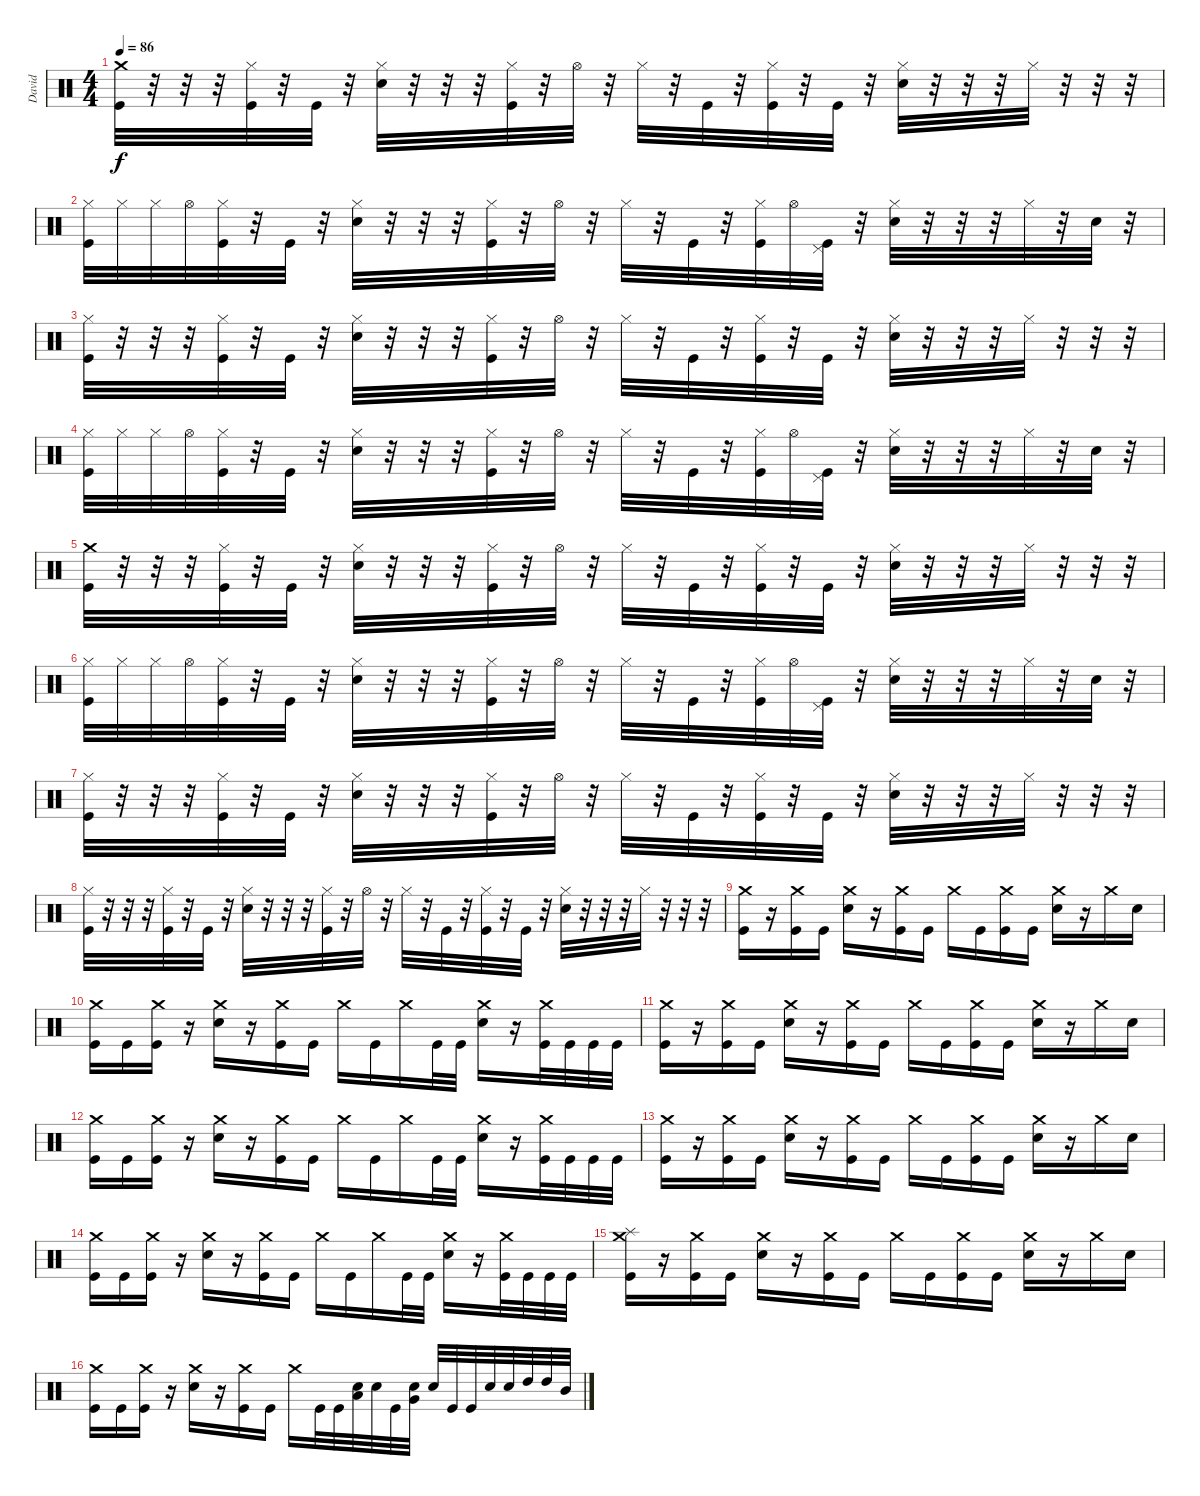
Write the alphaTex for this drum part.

\track ("David" "David") {instrument percussion}
\staff {score}
\articulation defaults
\ts (4 4)
\tempo 86
\clef neutral
\ks c
("Crash medium (hit)" "Kick (hit)").32{dy f} r.32 r.32 r.32 ("Hi-Hat (closed)" "Kick (hit)").32 r.32 "Kick (hit)".32 r.32 ("Hi-Hat (closed)" "Electric Snare (hit)").32 r.32 r.32 r.32 ("Hi-Hat (closed)" "Kick (hit)").32 r.32 "Hi-Hat (open)".32 r.32 "Hi-Hat (closed)".32 r.32 "Kick (hit)".32 r.32 ("Hi-Hat (closed)" "Kick (hit)").32 r.32 "Kick (hit)".32 r.32 ("Hi-Hat (closed)" "Electric Snare (hit)").32 r.32 r.32 r.32 "Hi-Hat (closed)".32 r.32 r.32 r.32 |
("Hi-Hat (closed)" "Kick (hit)").32 "Hi-Hat (closed)".32 "Hi-Hat (closed)".32 "Hi-Hat (open)".32 ("Hi-Hat (closed)" "Kick (hit)").32 r.32 "Kick (hit)".32 r.32 ("Hi-Hat (closed)" "Electric Snare (hit)").32 r.32 r.32 r.32 ("Hi-Hat (closed)" "Kick (hit)").32 r.32 "Hi-Hat (open)".32 r.32 "Hi-Hat (closed)".32 r.32 "Kick (hit)".32 r.32 ("Hi-Hat (closed)" "Kick (hit)").32 "Hi-Hat (open)".32 ("Pedal Hi-Hat (hit)" "Kick (hit)").32 r.32 ("Hi-Hat (closed)" "Electric Snare (hit)").32 r.32 r.32 r.32 "Hi-Hat (closed)".32 r.32 "Electric Snare (hit)".32 r.32 |
("Hi-Hat (closed)" "Kick (hit)").32 r.32 r.32 r.32 ("Hi-Hat (closed)" "Kick (hit)").32 r.32 "Kick (hit)".32 r.32 ("Hi-Hat (closed)" "Electric Snare (hit)").32 r.32 r.32 r.32 ("Hi-Hat (closed)" "Kick (hit)").32 r.32 "Hi-Hat (open)".32 r.32 "Hi-Hat (closed)".32 r.32 "Kick (hit)".32 r.32 ("Hi-Hat (closed)" "Kick (hit)").32 r.32 "Kick (hit)".32 r.32 ("Hi-Hat (closed)" "Electric Snare (hit)").32 r.32 r.32 r.32 "Hi-Hat (closed)".32 r.32 r.32 r.32 |
("Hi-Hat (closed)" "Kick (hit)").32 "Hi-Hat (closed)".32 "Hi-Hat (closed)".32 "Hi-Hat (open)".32 ("Hi-Hat (closed)" "Kick (hit)").32 r.32 "Kick (hit)".32 r.32 ("Hi-Hat (closed)" "Electric Snare (hit)").32 r.32 r.32 r.32 ("Hi-Hat (closed)" "Kick (hit)").32 r.32 "Hi-Hat (open)".32 r.32 "Hi-Hat (closed)".32 r.32 "Kick (hit)".32 r.32 ("Hi-Hat (closed)" "Kick (hit)").32 "Hi-Hat (open)".32 ("Pedal Hi-Hat (hit)" "Kick (hit)").32 r.32 ("Hi-Hat (closed)" "Electric Snare (hit)").32 r.32 r.32 r.32 "Hi-Hat (closed)".32 r.32 "Electric Snare (hit)".32 r.32 |
("Crash medium (hit)" "Kick (hit)").32 r.32 r.32 r.32 ("Hi-Hat (closed)" "Kick (hit)").32 r.32 "Kick (hit)".32 r.32 ("Hi-Hat (closed)" "Electric Snare (hit)").32 r.32 r.32 r.32 ("Hi-Hat (closed)" "Kick (hit)").32 r.32 "Hi-Hat (open)".32 r.32 "Hi-Hat (closed)".32 r.32 "Kick (hit)".32 r.32 ("Hi-Hat (closed)" "Kick (hit)").32 r.32 "Kick (hit)".32 r.32 ("Hi-Hat (closed)" "Electric Snare (hit)").32 r.32 r.32 r.32 "Hi-Hat (closed)".32 r.32 r.32 r.32 |
("Hi-Hat (closed)" "Kick (hit)").32 "Hi-Hat (closed)".32 "Hi-Hat (closed)".32 "Hi-Hat (open)".32 ("Hi-Hat (closed)" "Kick (hit)").32 r.32 "Kick (hit)".32 r.32 ("Hi-Hat (closed)" "Electric Snare (hit)").32 r.32 r.32 r.32 ("Hi-Hat (closed)" "Kick (hit)").32 r.32 "Hi-Hat (open)".32 r.32 "Hi-Hat (closed)".32 r.32 "Kick (hit)".32 r.32 ("Hi-Hat (closed)" "Kick (hit)").32 "Hi-Hat (open)".32 ("Pedal Hi-Hat (hit)" "Kick (hit)").32 r.32 ("Hi-Hat (closed)" "Electric Snare (hit)").32 r.32 r.32 r.32 "Hi-Hat (closed)".32 r.32 "Electric Snare (hit)".32 r.32 |
("Hi-Hat (closed)" "Kick (hit)").32 r.32 r.32 r.32 ("Hi-Hat (closed)" "Kick (hit)").32 r.32 "Kick (hit)".32 r.32 ("Hi-Hat (closed)" "Electric Snare (hit)").32 r.32 r.32 r.32 ("Hi-Hat (closed)" "Kick (hit)").32 r.32 "Hi-Hat (open)".32 r.32 "Hi-Hat (closed)".32 r.32 "Kick (hit)".32 r.32 ("Hi-Hat (closed)" "Kick (hit)").32 r.32 "Kick (hit)".32 r.32 ("Hi-Hat (closed)" "Electric Snare (hit)").32 r.32 r.32 r.32 "Hi-Hat (closed)".32 r.32 r.32 r.32 |
("Hi-Hat (closed)" "Kick (hit)").32 r.32 r.32 r.32 ("Hi-Hat (closed)" "Kick (hit)").32 r.32 "Kick (hit)".32 r.32 ("Hi-Hat (closed)" "Electric Snare (hit)").32 r.32 r.32 r.32 ("Hi-Hat (closed)" "Kick (hit)").32 r.32 "Hi-Hat (open)".32 r.32 "Hi-Hat (closed)".32 r.32 "Kick (hit)".32 r.32 ("Hi-Hat (closed)" "Kick (hit)").32 r.32 "Kick (hit)".32 r.32 ("Hi-Hat (closed)" "Electric Snare (hit)").32 r.32 r.32 r.32 "Hi-Hat (closed)".32 r.32 r.32 r.32 |
("Crash medium (hit)" "Kick (hit)").16 r.16 ("Crash medium (hit)" "Kick (hit)").16 "Kick (hit)".16 ("Crash medium (hit)" "Electric Snare (hit)").16 r.16 ("Crash medium (hit)" "Kick (hit)").16 "Kick (hit)".16 "Crash medium (hit)".16 "Kick (hit)".16 ("Crash medium (hit)" "Kick (hit)").16 "Kick (hit)".16 ("Crash medium (hit)" "Electric Snare (hit)").16 r.16 "Crash medium (hit)".16 "Electric Snare (hit)".16 |
("Crash medium (hit)" "Kick (hit)").16 "Kick (hit)".16 ("Crash medium (hit)" "Kick (hit)").16 r.16 ("Crash medium (hit)" "Electric Snare (hit)").16 r.16 ("Crash medium (hit)" "Kick (hit)").16 "Kick (hit)".16 "Crash medium (hit)".16 "Kick (hit)".16 "Crash medium (hit)".16 "Kick (hit)".32 "Kick (hit)".32 ("Crash medium (hit)" "Electric Snare (hit)").16 r.16 ("Crash medium (hit)" "Kick (hit)").32 "Kick (hit)".32 "Kick (hit)".32 "Kick (hit)".32 |
("Crash medium (hit)" "Kick (hit)").16 r.16 ("Crash medium (hit)" "Kick (hit)").16 "Kick (hit)".16 ("Crash medium (hit)" "Electric Snare (hit)").16 r.16 ("Crash medium (hit)" "Kick (hit)").16 "Kick (hit)".16 "Crash medium (hit)".16 "Kick (hit)".16 ("Crash medium (hit)" "Kick (hit)").16 "Kick (hit)".16 ("Crash medium (hit)" "Electric Snare (hit)").16 r.16 "Crash medium (hit)".16 "Electric Snare (hit)".16 |
("Crash medium (hit)" "Kick (hit)").16 "Kick (hit)".16 ("Crash medium (hit)" "Kick (hit)").16 r.16 ("Crash medium (hit)" "Electric Snare (hit)").16 r.16 ("Crash medium (hit)" "Kick (hit)").16 "Kick (hit)".16 "Crash medium (hit)".16 "Kick (hit)".16 "Crash medium (hit)".16 "Kick (hit)".32 "Kick (hit)".32 ("Crash medium (hit)" "Electric Snare (hit)").16 r.16 ("Crash medium (hit)" "Kick (hit)").32 "Kick (hit)".32 "Kick (hit)".32 "Kick (hit)".32 |
("Crash medium (hit)" "Kick (hit)").16 r.16 ("Crash medium (hit)" "Kick (hit)").16 "Kick (hit)".16 ("Crash medium (hit)" "Electric Snare (hit)").16 r.16 ("Crash medium (hit)" "Kick (hit)").16 "Kick (hit)".16 "Crash medium (hit)".16 "Kick (hit)".16 ("Crash medium (hit)" "Kick (hit)").16 "Kick (hit)".16 ("Crash medium (hit)" "Electric Snare (hit)").16 r.16 "Crash medium (hit)".16 "Electric Snare (hit)".16 |
("Crash medium (hit)" "Kick (hit)").16 "Kick (hit)".16 ("Crash medium (hit)" "Kick (hit)").16 r.16 ("Crash medium (hit)" "Electric Snare (hit)").16 r.16 ("Crash medium (hit)" "Kick (hit)").16 "Kick (hit)".16 "Crash medium (hit)".16 "Kick (hit)".16 "Crash medium (hit)".16 "Kick (hit)".32 "Kick (hit)".32 ("Crash medium (hit)" "Electric Snare (hit)").16 r.16 ("Crash medium (hit)" "Kick (hit)").32 "Kick (hit)".32 "Kick (hit)".32 "Kick (hit)".32 |
("Splash (hit)" "Crash medium (hit)" "Kick (hit)").16 r.16 ("Crash medium (hit)" "Kick (hit)").16 "Kick (hit)".16 ("Crash medium (hit)" "Electric Snare (hit)").16 r.16 ("Crash medium (hit)" "Kick (hit)").16 "Kick (hit)".16 "Crash medium (hit)".16 "Kick (hit)".16 ("Crash medium (hit)" "Kick (hit)").16 "Kick (hit)".16 ("Crash medium (hit)" "Electric Snare (hit)").16 r.16 "Crash medium (hit)".16 "Electric Snare (hit)".16 |
("Crash medium (hit)" "Kick (hit)").16 "Kick (hit)".16 ("Crash medium (hit)" "Kick (hit)").16 r.16 ("Crash medium (hit)" "Electric Snare (hit)").16 r.16 ("Crash medium (hit)" "Kick (hit)").16 "Kick (hit)".16 "Crash medium (hit)".16 "Kick (hit)".32 "Kick (hit)".32 ("Low Floor Tom (hit)" "Electric Snare (hit)").32 "Electric Snare (hit)".32 "Kick (hit)".32 ("Very Low Tom (hit)" "Electric Snare (hit)").32 "Electric Snare (hit)".32 "Kick (hit)".32 "Kick (hit)".32 "Electric Snare (hit)".32 "Electric Snare (hit)".32 "High Tom (hit)".32 "High Tom (hit)".32 "Mid Tom (hit)".32
